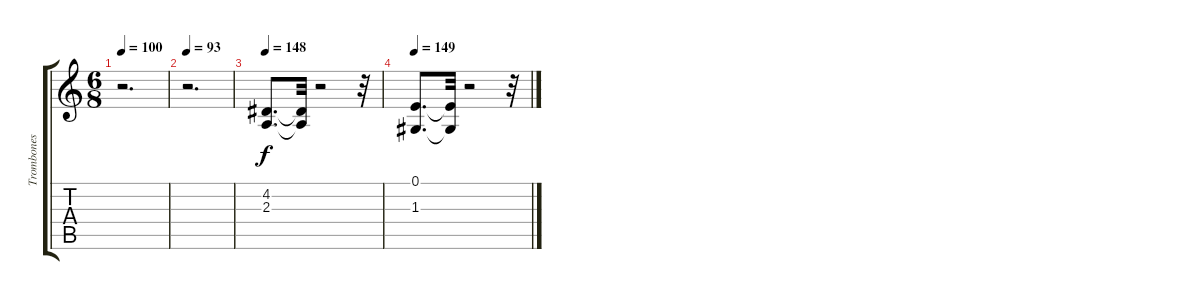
\track ("Trombones" "Trombones") {instrument pizzicatostrings}
\staff {score tabs}
\tuning (E4 B3 G3 D3 A2 E2) {hide}
\ts (6 8)
\tempo 100
\clef g2
\ks c
r.2{d dy f} |
\tempo 93
r.2{d} |
\tempo 148
(4.2 2.3).8{d} (4.2{t} 2.3{t}).32 r.2 r.32 |
\tempo 149
(0.1 1.3).8{d} (0.1{t} 1.3{t}).32 r.2 r.32
